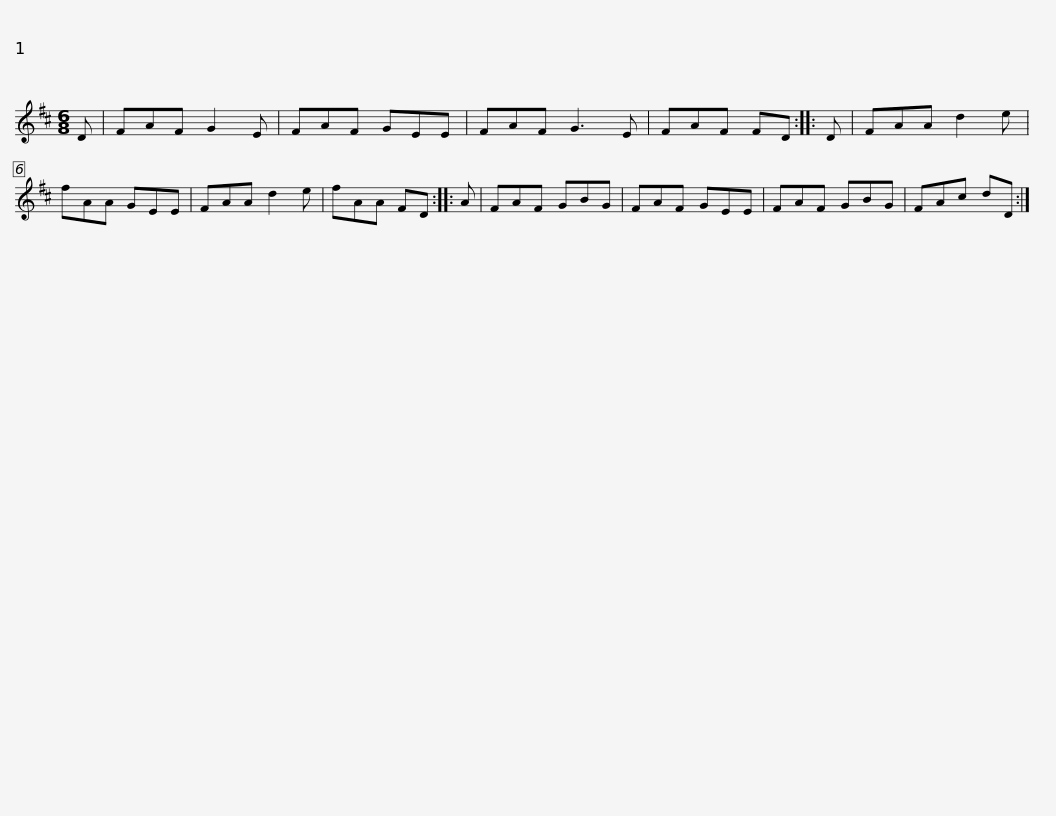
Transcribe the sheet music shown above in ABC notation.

X:1
L:1/8
M:6/8
I:linebreak $
K:D
V:1 treble
V:1
 D | FAF G2 E | FAF GEE | FAF G3 E | FAF FD :: %5
 D | FAA d2 e | fAA GEE | FAA d2 e |$ fAA FD :: %10
 A | FAF GBG | FAF GEE | FAF GBG | FAc dD :| %15
